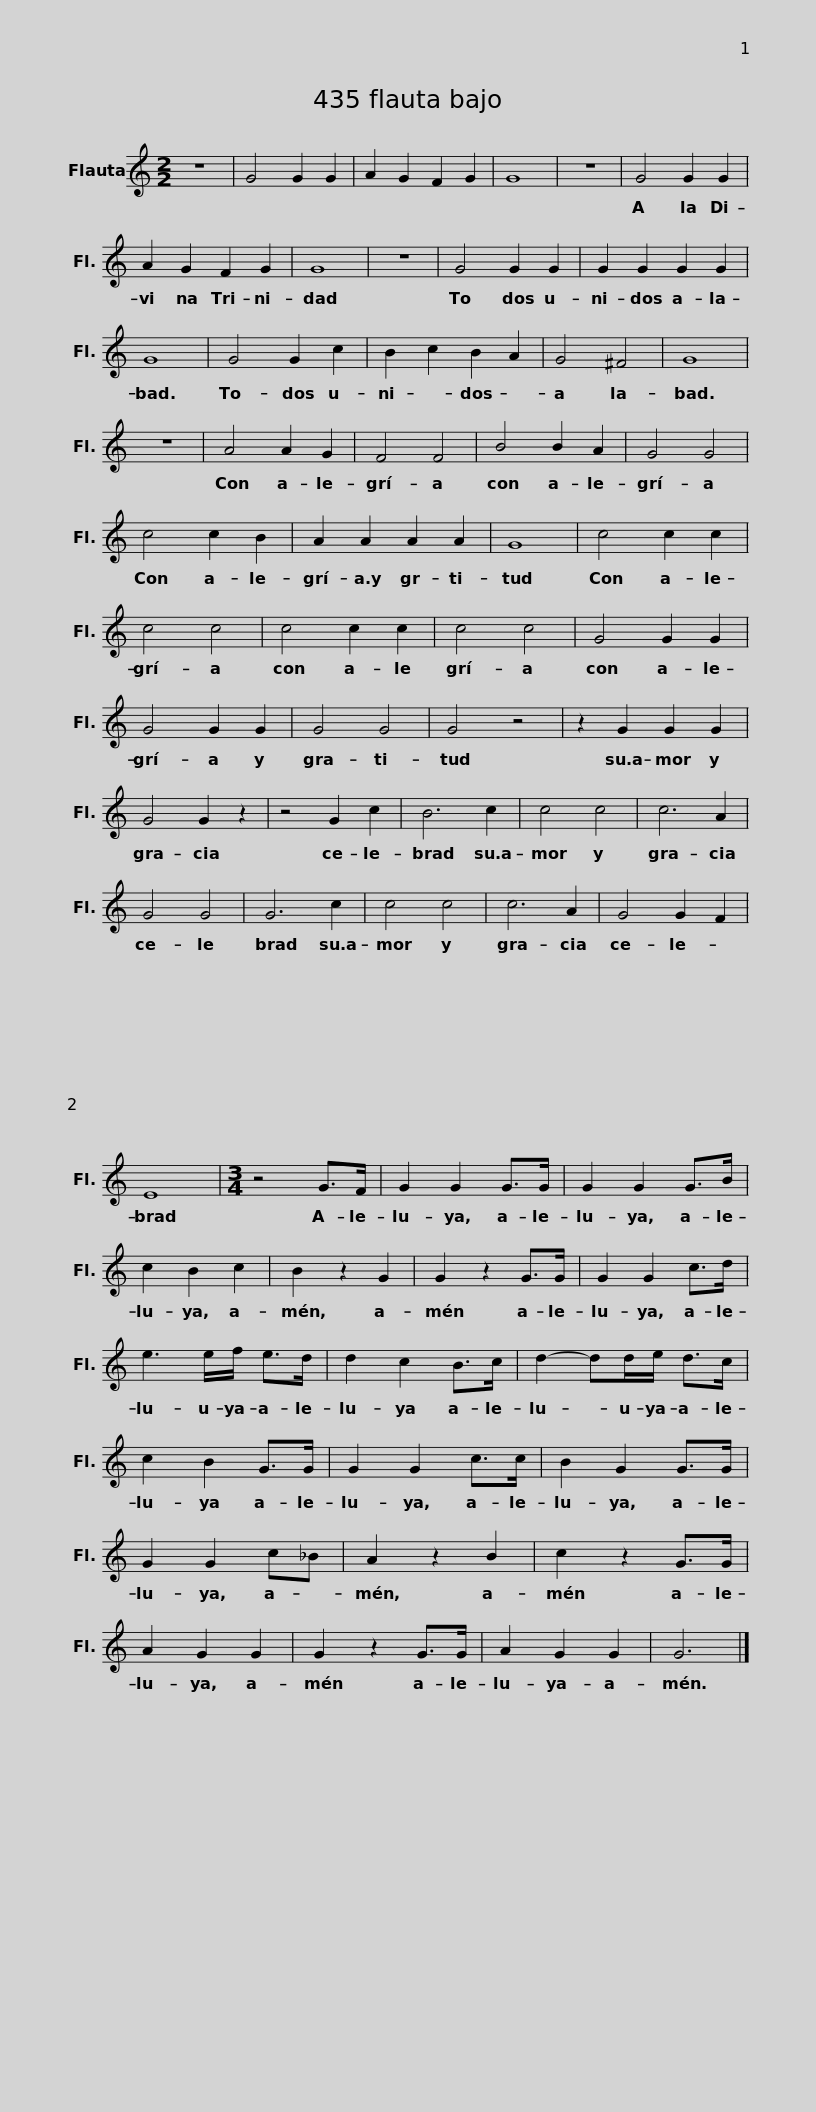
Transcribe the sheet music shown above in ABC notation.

X:1
L:1/8
M:2/2
I:linebreak $
K:C
V:1 treble
V:1
 z8 | G4 G2 G2 | A2 G2 F2 G2 | G8 | z8 | %5
 G4 G2 G2 | A2 G2 F2 G2 | G8 | z8 | G4 G2 G2 | %10
 G2 G2 G2 G2 | G8 |$ G4 G2 c2 | B2 c2 B2 A2 | G4 ^F4 | %15
 G8 | z8 | A4 A2 G2 | F4 F4 | B4 B2 A2 | %20
 G4 G4 | c4 c2 B2 | A2 A2 A2 A2 |$ G8 | c4 c2 c2 | %25
 c4 c4 | c4 c2 c2 | c4 c4 | G4 G2 G2 | G4 G2 G2 | %30
 G4 G4 | G4 z4 | z2 G2 G2 G2 | G4 G2 z2 |$ z4 G2 c2 | %35
 B6 c2 | c4 c4 | c6 A2 | G4 G4 | G6 c2 | %40
 c4 c4 | c6 A2 | G4 G2 F2 | E8 |[M:3/4] z4 G>F |$ %45
 G2 G2 G>G | G2 G2 G>B | c2 B2 c2 | B2 z2 G2 | G2 z2 G>G | %50
 G2 G2 c>d | e3 e/f/ e>d | d2 c2 B>c |$ d2- dd/e/ d>c | c2 B2 G>G | %55
 G2 G2 c>c | B2 G2 G>G | G2 G2 c_B | A2 z2 B2 | c2 z2 G>G | %60
 A2 G2 G2 |$ G2 z2 G>G | A2 G2 G2 | G6 |] %64
